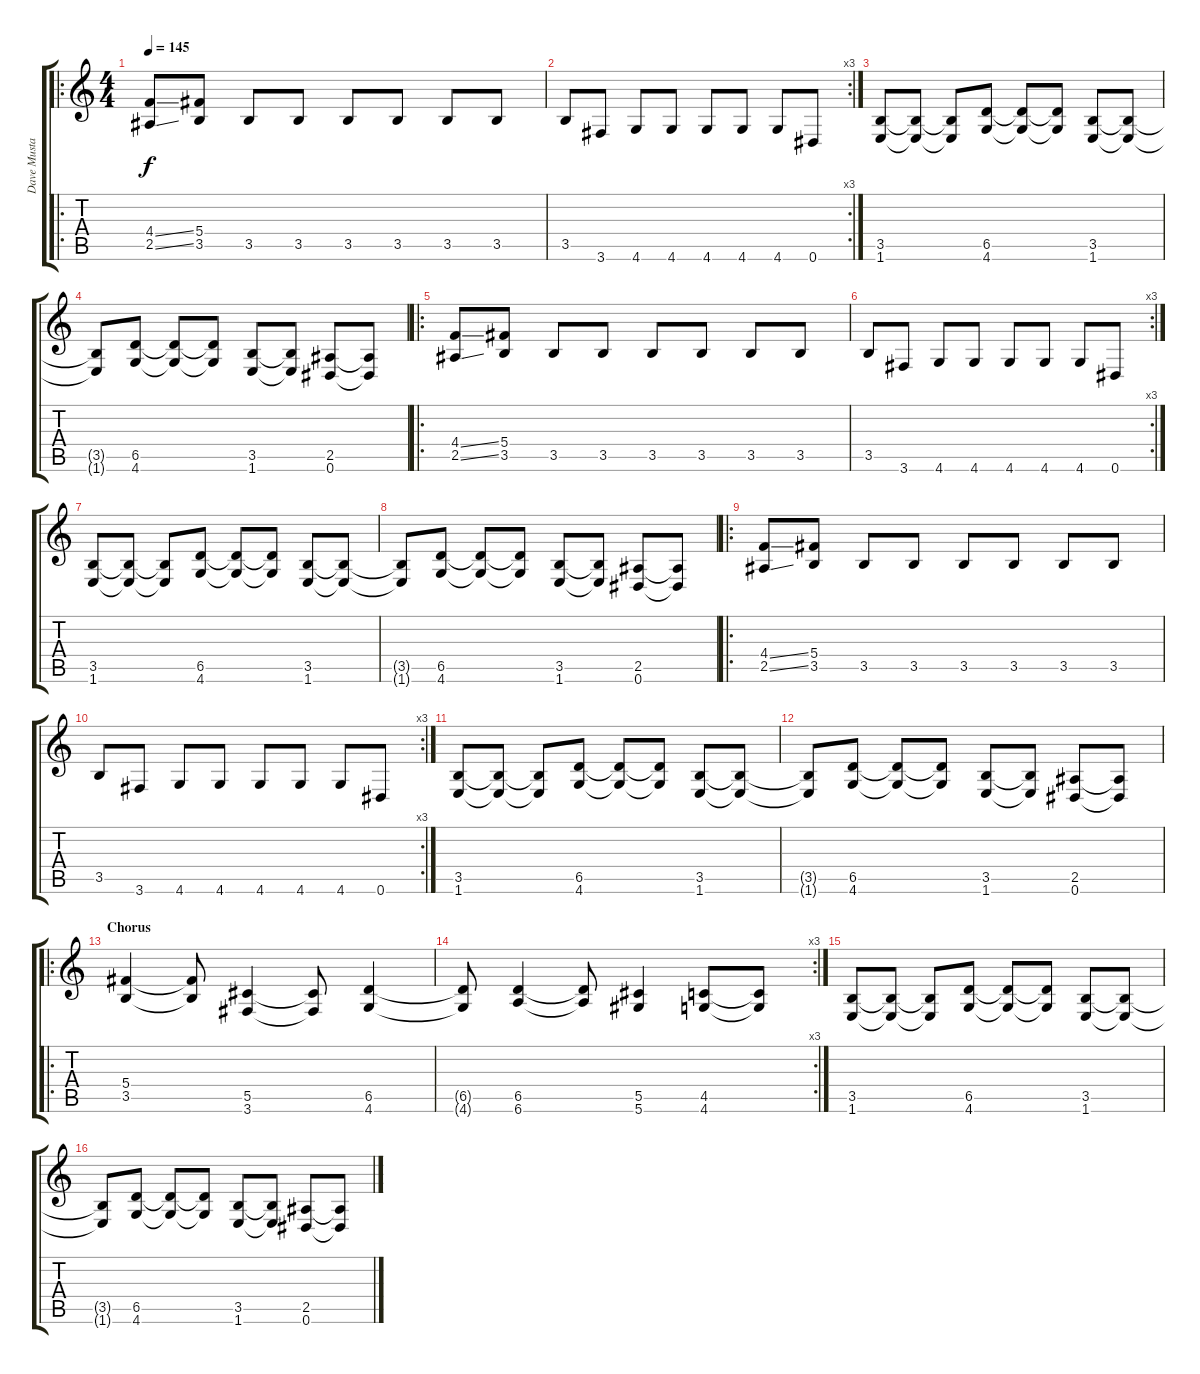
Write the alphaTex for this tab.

\track ("Dave Mustaine" "Dave Musta") {instrument distortionguitar}
\staff {score tabs}
\tuning (Eb4 Bb3 Gb3 Db3 Ab2 Eb2) {hide}
\ro
\ts (4 4)
\tempo 145
\clef g2
\ks c
(4.4{ss} 2.5{ss}).8{dy f} (5.4 3.5).8 3.5.8 3.5.8 3.5.8 3.5.8 3.5.8 3.5.8 |
\rc 3
3.5.8 3.6.8 4.6.8 4.6.8 4.6.8 4.6.8 4.6.8 0.6.8 |
(3.5 1.6).8 (3.5{t} 1.6{t}).8 (3.5{t} 1.6{t}).8 (6.5 4.6).8 (6.5{t} 4.6{t}).8 (6.5{t} 4.6{t}).8 (3.5 1.6).8 (3.5{t} 1.6{t}).8 |
(3.5{t} 1.6{t}).8 (6.5 4.6).8 (6.5{t} 4.6{t}).8 (6.5{t} 4.6{t}).8 (3.5 1.6).8 (3.5{t} 1.6{t}).8 (2.5 0.6).8 (2.5{t} 0.6{t}).8 |
\ro
(4.4{ss} 2.5{ss}).8 (5.4 3.5).8 3.5.8 3.5.8 3.5.8 3.5.8 3.5.8 3.5.8 |
\rc 3
3.5.8 3.6.8 4.6.8 4.6.8 4.6.8 4.6.8 4.6.8 0.6.8 |
(3.5 1.6).8 (3.5{t} 1.6{t}).8 (3.5{t} 1.6{t}).8 (6.5 4.6).8 (6.5{t} 4.6{t}).8 (6.5{t} 4.6{t}).8 (3.5 1.6).8 (3.5{t} 1.6{t}).8 |
(3.5{t} 1.6{t}).8 (6.5 4.6).8 (6.5{t} 4.6{t}).8 (6.5{t} 4.6{t}).8 (3.5 1.6).8 (3.5{t} 1.6{t}).8 (2.5 0.6).8 (2.5{t} 0.6{t}).8 |
\ro
(4.4{ss} 2.5{ss}).8 (5.4 3.5).8 3.5.8 3.5.8 3.5.8 3.5.8 3.5.8 3.5.8 |
\rc 3
3.5.8 3.6.8 4.6.8 4.6.8 4.6.8 4.6.8 4.6.8 0.6.8 |
(3.5 1.6).8 (3.5{t} 1.6{t}).8 (3.5{t} 1.6{t}).8 (6.5 4.6).8 (6.5{t} 4.6{t}).8 (6.5{t} 4.6{t}).8 (3.5 1.6).8 (3.5{t} 1.6{t}).8 |
(3.5{t} 1.6{t}).8 (6.5 4.6).8 (6.5{t} 4.6{t}).8 (6.5{t} 4.6{t}).8 (3.5 1.6).8 (3.5{t} 1.6{t}).8 (2.5 0.6).8 (2.5{t} 0.6{t}).8 |
\ro
\section ("" "Chorus")
(5.4 3.5).4 (5.4{t} 3.5{t}).8 (5.5 3.6).4 (5.5{t} 3.6{t}).8 (6.5 4.6).4 |
\rc 3
(6.5{t} 4.6{t}).8 (6.5 6.6).4 (6.5{t} 6.6{t}).8 (5.5 5.6).4 (4.5 4.6).8 (4.5{t} 4.6{t}).8 |
(3.5 1.6).8 (3.5{t} 1.6{t}).8 (3.5{t} 1.6{t}).8 (6.5 4.6).8 (6.5{t} 4.6{t}).8 (6.5{t} 4.6{t}).8 (3.5 1.6).8 (3.5{t} 1.6{t}).8 |
(3.5{t} 1.6{t}).8 (6.5 4.6).8 (6.5{t} 4.6{t}).8 (6.5{t} 4.6{t}).8 (3.5 1.6).8 (3.5{t} 1.6{t}).8 (2.5 0.6).8 (2.5{t} 0.6{t}).8
